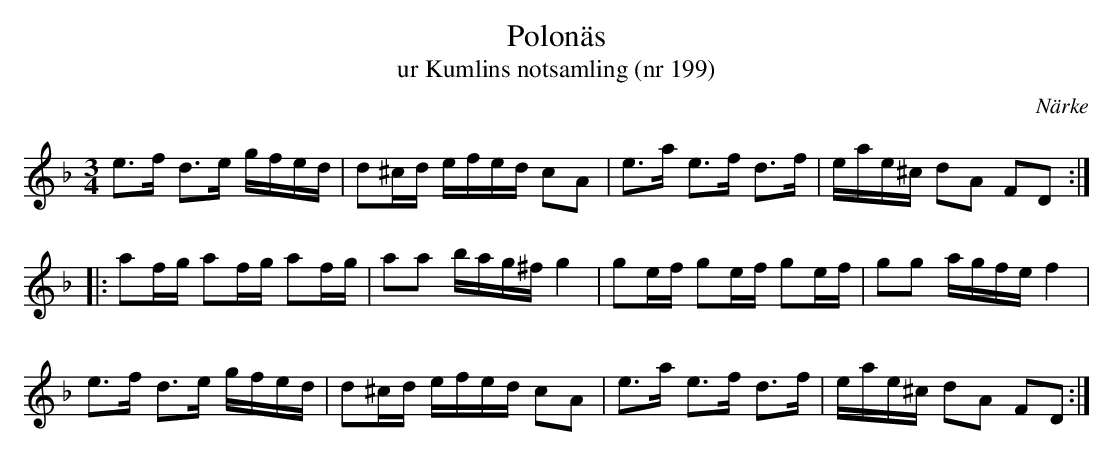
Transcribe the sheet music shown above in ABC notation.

X:1
T:Polonäs
T:ur Kumlins notsamling (nr 199)
O:Närke
M:3/4
L:1/16
K:Dm
e2>f2 d2>e2 gfed | d2^cd efed c2A2 | e2>a2 e2>f2 d2>f2 | eae^c d2A2 F2D2 ::
a2fg a2fg a2fg | a2a2 bag^f g4 | g2ef g2ef g2ef | g2g2 agfe f4 |
e2>f2 d2>e2 gfed | d2^cd efed c2A2 | e2>a2 e2>f2 d2>f2 | eae^c d2A2 F2D2 :|
